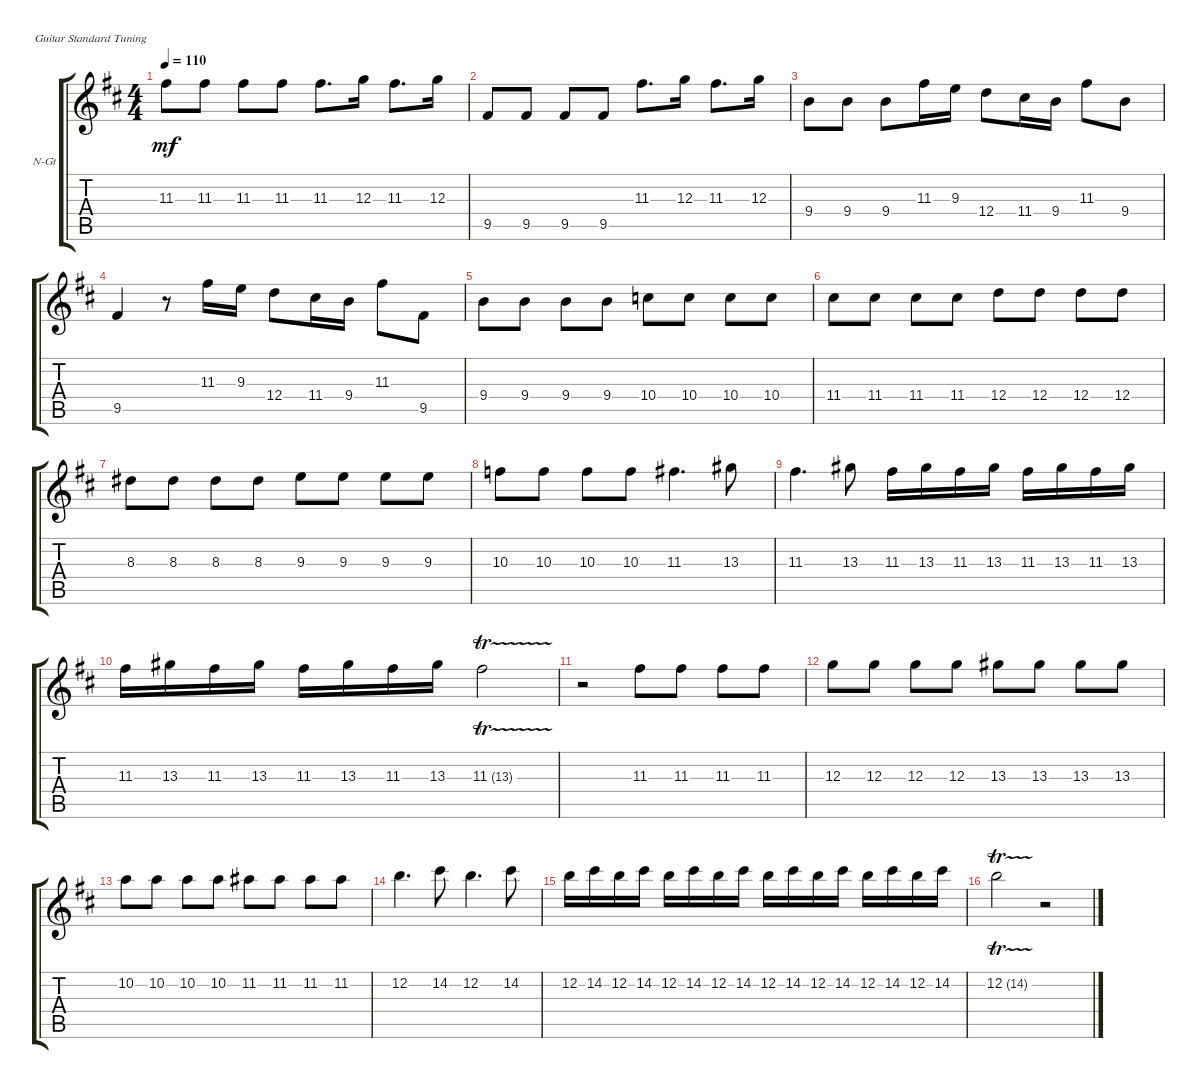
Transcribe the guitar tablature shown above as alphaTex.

\defaultSystemsLayout 4
\bracketExtendMode groupsimilarinstruments
\firstSystemTrackNameOrientation horizontal
\otherSystemsTrackNameOrientation horizontal
\track ("Flute" "N-Gt") {instrument acousticguitarnylon}
\staff {score tabs}
\tuning (E4 B3 G3 D3 A2 E2)
\ts (4 4)
\tempo 110
\clef g2
\ks d
11.3.8{dy mf} 11.3.8 11.3.8 11.3.8 11.3.8{d} 12.3.16 11.3.8{d} 12.3.16 |
9.5.8 9.5.8 9.5.8 9.5.8 11.3.8{d} 12.3.16 11.3.8{d} 12.3.16 |
9.4.8 9.4.8 9.4.8 11.3.16 9.3.16 12.4.8 11.4.16 9.4.16 11.3.8 9.4.8 |
9.5.4 r.8 11.3.16 9.3.16 12.4.8 11.4.16 9.4.16 11.3.8 9.5.8 |
9.4.8 9.4.8 9.4.8 9.4.8 10.4.8 10.4.8 10.4.8 10.4.8 |
11.4.8 11.4.8 11.4.8 11.4.8 12.4.8 12.4.8 12.4.8 12.4.8 |
8.3.8 8.3.8 8.3.8 8.3.8 9.3.8 9.3.8 9.3.8 9.3.8 |
10.3.8 10.3.8 10.3.8 10.3.8 11.3.4{d} 13.3.8 |
11.3.4{d} 13.3.8 11.3.16 13.3.16 11.3.16 13.3.16 11.3.16 13.3.16 11.3.16 13.3.16 |
11.3.16 13.3.16 11.3.16 13.3.16 11.3.16 13.3.16 11.3.16 13.3.16 11.3{tr (13 16)}.2 |
r.2 11.3.8 11.3.8 11.3.8 11.3.8 |
12.3.8 12.3.8 12.3.8 12.3.8 13.3.8 13.3.8 13.3.8 13.3.8 |
10.2.8 10.2.8 10.2.8 10.2.8 11.2.8 11.2.8 11.2.8 11.2.8 |
12.2.4{d} 14.2.8 12.2.4{d} 14.2.8 |
12.2.16 14.2.16 12.2.16 14.2.16 12.2.16 14.2.16 12.2.16 14.2.16 12.2.16 14.2.16 12.2.16 14.2.16 12.2.16 14.2.16 12.2.16 14.2.16 |
12.2{tr (14 16)}.2 r.2
